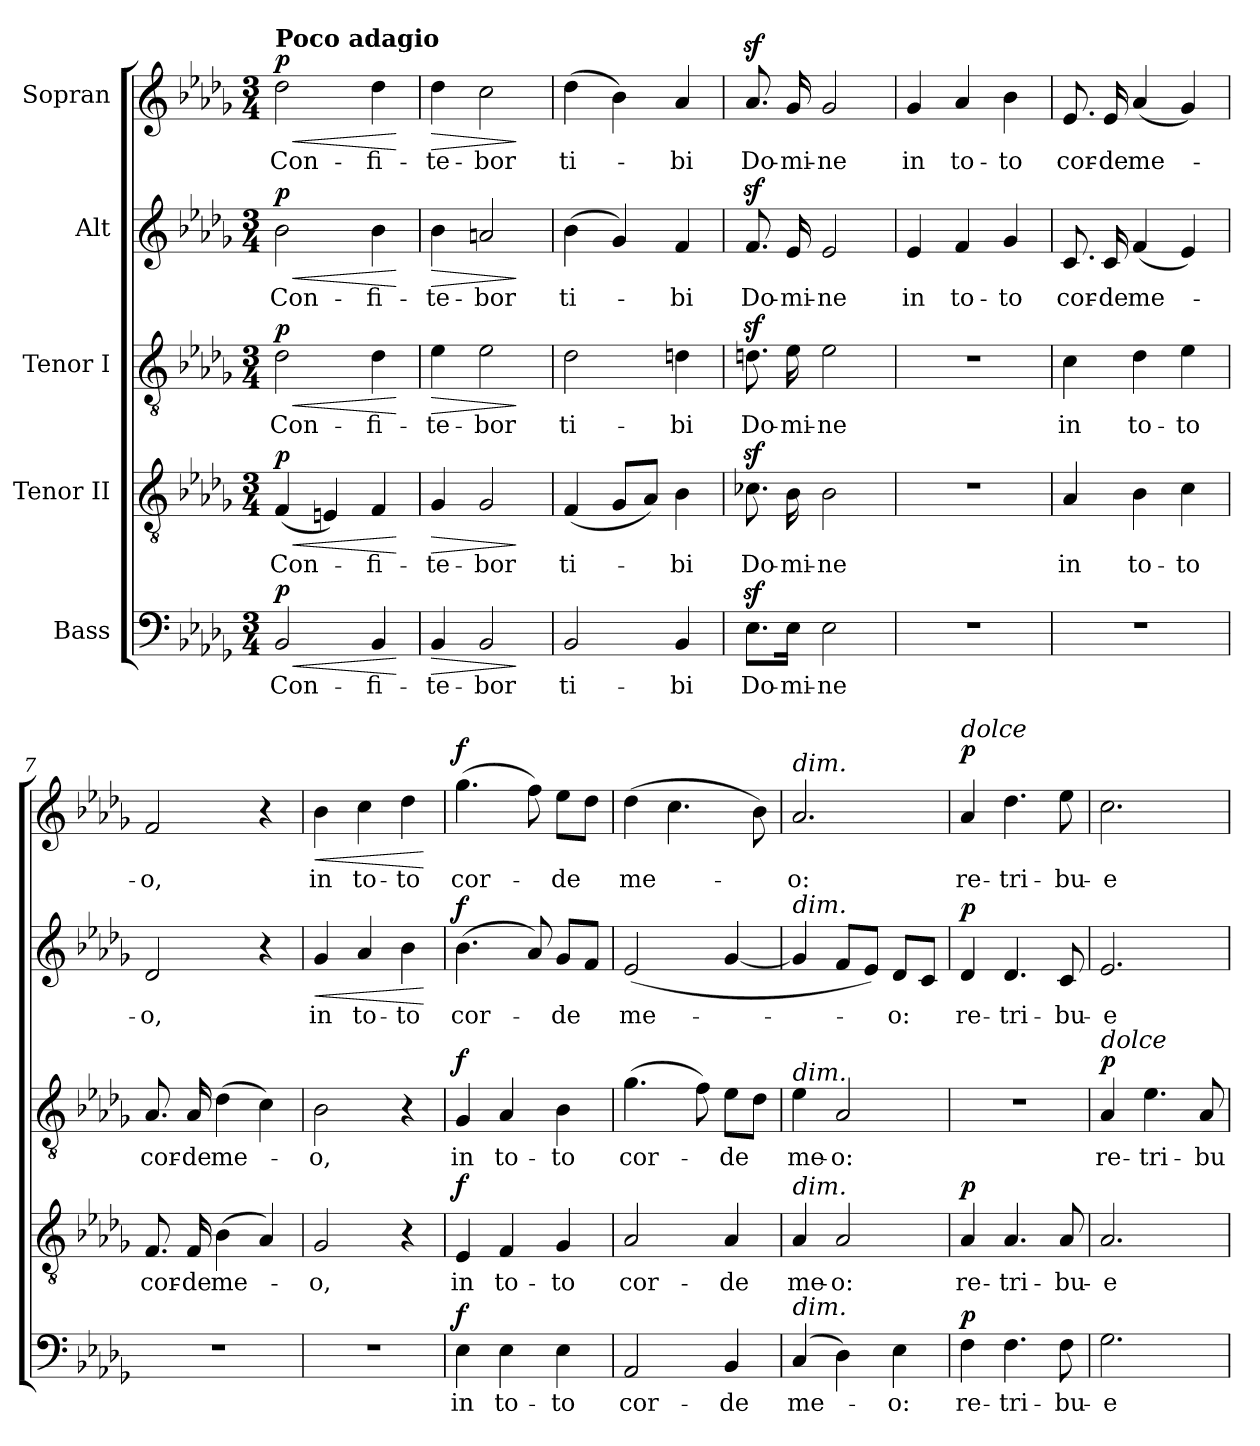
**kern	**text	**dynam	**kern	**text	**dynam	**kern	**text	**dynam	**kern	**text	**dynam	**kern	**text	**dynam
*part5	*part5	*part5	*part4	*part4	*part4	*part3	*part3	*part3	*part2	*part2	*part2	*part1	*part1	*part1
*staff5	*staff5	*staff5	*staff4	*staff4	*staff4	*staff3	*staff3	*staff3	*staff2	*staff2	*staff2	*staff1	*staff1	*staff1
*I"Bass	*	*	*I"Tenor II	*	*	*I"Tenor I	*	*	*I"Alt	*	*	*I"Sopran	*	*
*clefF4	*	*	*clefGv2	*	*	*clefGv2	*	*	*clefG2	*	*	*clefG2	*	*
*k[b-e-a-d-g-]	*	*	*k[b-e-a-d-g-]	*	*	*k[b-e-a-d-g-]	*	*	*k[b-e-a-d-g-]	*	*	*k[b-e-a-d-g-]	*	*
*D-:	*	*	*D-:	*	*	*D-:	*	*	*D-:	*	*	*D-:	*	*
*M3/4	*	*	*M3/4	*	*	*M3/4	*	*	*M3/4	*	*	*M3/4	*	*
*MM60	*	*	*MM60	*	*	*MM60	*	*	*MM60	*	*	*MM60	*	*
=1	=1	=1	=1	=1	=1	=1	=1	=1	=1	=1	=1	=1	=1	=1
!	!	!	!	!	!	!	!	!	!	!	!	!LO:TX:a:B:t=Poco adagio	!	!
!	!	!LO:HP:b	!	!	!LO:HP:b	!	!	!LO:HP:b	!	!	!LO:HP:b	!	!	!LO:HP:b
!	!	!LO:DY:n=1:a	!	!	!LO:DY:n=1:a	!	!	!LO:DY:n=1:a	!	!	!LO:DY:n=1:a	!	!	!LO:DY:n=1:a
2BB-/	Con-	< p	(4F/	Con-	< p	2d-\	Con-	< p	2b-\	Con-	< p	2dd-\	Con-	< p
.	.	.	4En/)	.	.	.	.	.	.	.	.	.	.	.
4BB-/	-fi-	.	4F/	-fi-	.	4d-\	-fi-	.	4b-\	-fi-	.	4dd-\	-fi-	.
.	.	[	.	.	[	.	.	[	.	.	[	.	.	[
=2	=2	=2	=2	=2	=2	=2	=2	=2	=2	=2	=2	=2	=2	=2
!	!	!LO:HP:b	!	!	!LO:HP:b	!	!	!LO:HP:b	!	!	!LO:HP:b	!	!	!LO:HP:b
4BB-/	-te-	>	4G-/	-te-	>	4e-\	-te-	>	4b-\	-te-	>	4dd-\	-te-	>
2BB-/	-bor	.	2G-/	-bor	.	2e-\	-bor	.	2an/	-bor	.	2cc\	-bor	.
.	.	]	.	.	]	.	.	]	.	.	]	.	.	]
=3	=3	=3	=3	=3	=3	=3	=3	=3	=3	=3	=3	=3	=3	=3
2BB-/	ti-	.	(4F/	ti-	.	2d-\	ti-	.	(>4b-\	ti-	.	(>4dd-\	ti-	.
.	.	.	8G-/L	.	.	.	.	.	4g-/)	.	.	4b-\)	.	.
.	.	.	8A-/J)	.	.	.	.	.	.	.	.	.	.	.
4BB-/	-bi	.	4B-\	-bi	.	4dn\	-bi	.	4f/	-bi	.	4a-/	-bi	.
=4	=4	=4	=4	=4	=4	=4	=4	=4	=4	=4	=4	=4	=4	=4
8.E-z>\L	Do-	.	8.c-Xz>\	Do-	.	8.dnz>\	Do-	.	8.fz>/	Do-	.	8.a-z>/	Do-	.
16E-\Jk	-mi-	.	16B-\	-mi-	.	16e-\	-mi-	.	16e-/	-mi-	.	16g-/	-mi-	.
2E-\	-ne	.	2B-\	-ne	.	2e-\	-ne	.	2e-/	-ne	.	2g-/	-ne	.
=5	=5	=5	=5	=5	=5	=5	=5	=5	=5	=5	=5	=5	=5	=5
2.r	.	.	2.r	.	.	2.r	.	.	4e-/	in	.	4g-/	in	.
.	.	.	.	.	.	.	.	.	4f/	to-	.	4a-/	to-	.
.	.	.	.	.	.	.	.	.	4g-/	-to	.	4b-\	-to	.
!!LO:LB:g=z
=6	=6	=6	=6	=6	=6	=6	=6	=6	=6	=6	=6	=6	=6	=6
2.r	.	.	4A-/	in	.	4c\	in	.	8.c/	cor-	.	8.e-/	cor-	.
.	.	.	.	.	.	.	.	.	16c/	-de	.	16e-/	-de	.
.	.	.	4B-\	to-	.	4d-\	to-	.	(4f/	me-	.	(4a-/	me-	.
.	.	.	4c\	-to	.	4e-\	-to	.	4e-/)	.	.	4g-/)	.	.
=7	=7	=7	=7	=7	=7	=7	=7	=7	=7	=7	=7	=7	=7	=7
2.r	.	.	8.F/	cor-	.	8.A-/	cor-	.	2d-/	-o,	.	2f/	-o,	.
.	.	.	16F/	-de	.	16A-/	-de	.	.	.	.	.	.	.
.	.	.	(>4B-\	me-	.	(>4d-\	me-	.	.	.	.	.	.	.
.	.	.	4A-/)	.	.	4c\)	.	.	4r	.	.	4r	.	.
=8	=8	=8	=8	=8	=8	=8	=8	=8	=8	=8	=8	=8	=8	=8
!	!	!	!	!	!	!	!	!	!	!	!LO:HP:b	!	!	!LO:HP:b
2.r	.	.	2G-/	-o,	.	2B-\	-o,	.	4g-/	in	<	4b-\	in	<
.	.	.	.	.	.	.	.	.	4a-/	to-	.	4cc\	to-	.
.	.	.	4r	.	.	4r	.	.	4b-\	-to	.	4dd-\	-to	.
.	.	.	.	.	.	.	.	.	.	.	[	.	.	[
=9	=9	=9	=9	=9	=9	=9	=9	=9	=9	=9	=9	=9	=9	=9
!	!	!LO:DY:a	!	!	!LO:DY:a	!	!	!LO:DY:a	!	!	!LO:DY:a	!	!	!LO:DY:a
4E-\	in	f	4E-/	in	f	4G-/	in	f	(>4.b-\	cor-	f	(>4.gg-\	cor-	f
4E-\	to-	.	4F/	to-	.	4A-/	to-	.	.	.	.	.	.	.
.	.	.	.	.	.	.	.	.	8a-/)	.	.	8ff\)	.	.
4E-\	-to	.	4G-/	-to	.	4B-\	-to	.	8g-/L	-de	.	8ee-\L	-de	.
.	.	.	.	.	.	.	.	.	8f/J	.	.	8dd-\J	.	.
=10	=10	=10	=10	=10	=10	=10	=10	=10	=10	=10	=10	=10	=10	=10
2AA-/	cor-	.	2A-/	cor-	.	(>4.g-\	cor-	.	(>2e-/	me-	.	(>4dd-\	me-	.
.	.	.	.	.	.	.	.	.	.	.	.	4.cc\	.	.
.	.	.	.	.	.	8f\)	.	.	.	.	.	.	.	.
4BB-/	-de	.	4A-/	-de	.	8e-\L	-de	.	[4g-/	.	.	.	.	.
.	.	.	.	.	.	8d-\J	.	.	.	.	.	8b-\)	.	.
=11	=11	=11	=11	=11	=11	=11	=11	=11	=11	=11	=11	=11	=11	=11
!	!	!	!	!	!	!	!	!	!	!	!	!LO:TX:a:i:t=dim.	!	!
!	!	!	!	!	!	!	!	!	!LO:TX:a:i:t=dim.	!	!	!	!	!
!	!	!	!	!	!	!LO:TX:a:i:t=dim.	!	!	!	!	!	!	!	!
!	!	!	!LO:TX:a:i:t=dim.	!	!	!	!	!	!	!	!	!	!	!
!LO:TX:a:i:t=dim.	!	!	!	!	!	!	!	!	!	!	!	!	!	!
(>4C/	me-	.	4A-/	me-	.	4e-\	me-	.	4g-/]	.	.	2.a-/	-o:	.
4D-\)	.	.	2A-/	-o:	.	2A-/	-o:	.	8f/L	.	.	.	.	.
.	.	.	.	.	.	.	.	.	8e-/J)	.	.	.	.	.
4E-\	-o:	.	.	.	.	.	.	.	8d-/L	-o:	.	.	.	.
.	.	.	.	.	.	.	.	.	8c/J	.	.	.	.	.
!!LO:PB:g=z
=12	=12	=12	=12	=12	=12	=12	=12	=12	=12	=12	=12	=12	=12	=12
!	!	!	!	!	!	!	!	!	!	!	!	!LO:TX:a:i:t=dolce	!	!
!	!	!LO:DY:a	!	!	!LO:DY:a	!	!	!	!	!	!LO:DY:a	!	!	!LO:DY:a
4F\	re-	p	4A-/	re-	p	2.r	.	.	4d-/	re-	p	4a-/	re-	p
4.F\	-tri-	.	4.A-/	-tri-	.	.	.	.	4.d-/	-tri-	.	4.dd-\	-tri-	.
8F\	-bu-	.	8A-/	-bu-	.	.	.	.	8c/	-bu-	.	8ee-\	-bu-	.
=13	=13	=13	=13	=13	=13	=13	=13	=13	=13	=13	=13	=13	=13	=13
!	!	!	!	!	!	!LO:TX:a:i:t=dolce	!	!	!	!	!	!	!	!
!	!	!	!	!	!	!	!	!LO:DY:a	!	!	!	!	!	!
2.G-\	-e	.	2.A-/	-e	.	4A-/	re-	p	2.e-/	-e	.	2.cc\	-e	.
.	.	.	.	.	.	4.e-\	-tri-	.	.	.	.	.	.	.
.	.	.	.	.	.	8A-/	-bu-	.	.	.	.	.	.	.
=	=	=	=	=	=	=	=	=	=	=	=	=	=	=
*-	*-	*-	*-	*-	*-	*-	*-	*-	*-	*-	*-	*-	*-	*-
